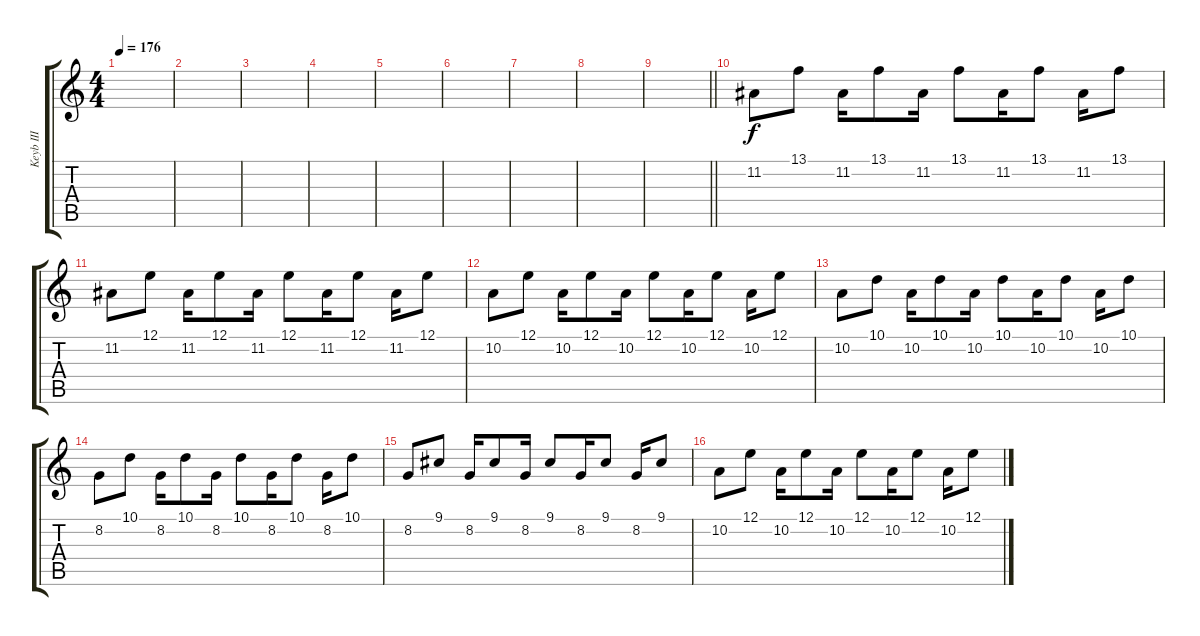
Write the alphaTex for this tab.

\track ("Keyb III" "Keyb III") {instrument lead2sawtooth}
\staff {score tabs}
\tuning (E4 B3 G3 D3 A2 E2) {hide}
\ts (4 4)
\tempo 176
\clef g2
\ks c
|
|
|
|
|
|
|
|
\barLineRight lightlight
|
11.2.8{dy f} 13.1.8 11.2.16 13.1.8 11.2.16 13.1.8 11.2.16 13.1.8 11.2.16 13.1.8 |
11.2.8 12.1.8 11.2.16 12.1.8 11.2.16 12.1.8 11.2.16 12.1.8 11.2.16 12.1.8 |
10.2.8 12.1.8 10.2.16 12.1.8 10.2.16 12.1.8 10.2.16 12.1.8 10.2.16 12.1.8 |
10.2.8 10.1.8 10.2.16 10.1.8 10.2.16 10.1.8 10.2.16 10.1.8 10.2.16 10.1.8 |
8.2.8 10.1.8 8.2.16 10.1.8 8.2.16 10.1.8 8.2.16 10.1.8 8.2.16 10.1.8 |
8.2.8 9.1.8 8.2.16 9.1.8 8.2.16 9.1.8 8.2.16 9.1.8 8.2.16 9.1.8 |
10.2.8 12.1.8 10.2.16 12.1.8 10.2.16 12.1.8 10.2.16 12.1.8 10.2.16 12.1.8
